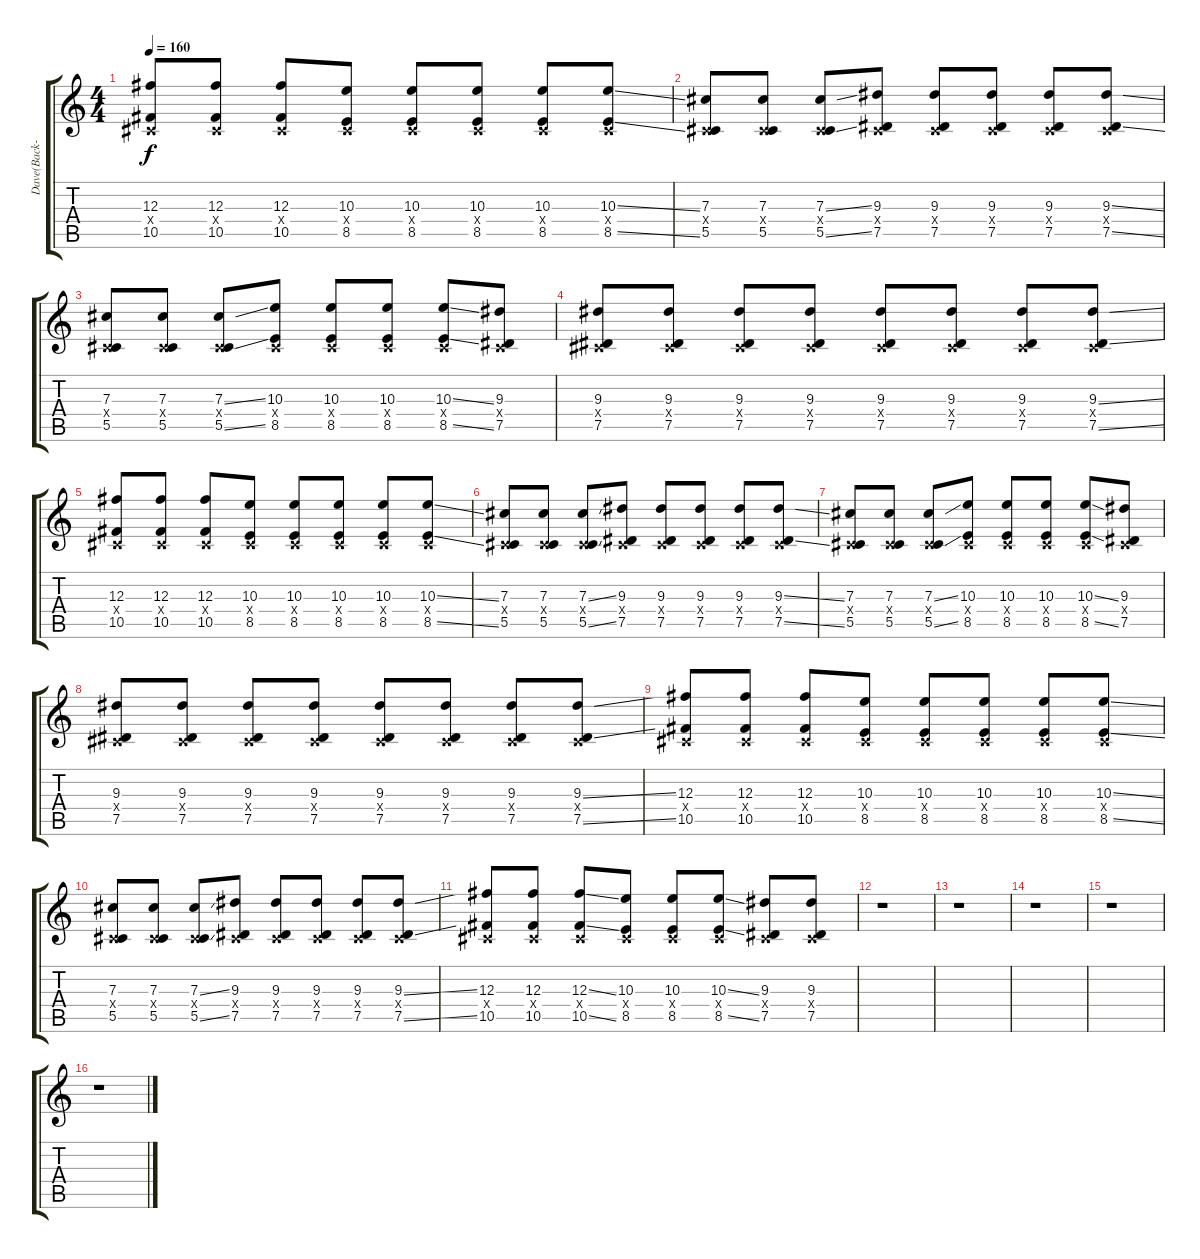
\track ("Dave(Back-Up)" "Dave(Back-") {instrument distortionguitar}
\staff {score tabs}
\tuning (Eb4 Bb3 Gb3 Db3 Ab2 Eb2) {hide}
\ts (4 4)
\tempo 160
\clef g2
\ks c
(12.3 0.4{x} 10.5).8{dy f} (12.3 0.4{x} 10.5).8 (12.3 0.4{x} 10.5).8 (10.3 0.4{x} 8.5).8 (10.3 0.4{x} 8.5).8 (10.3 0.4{x} 8.5).8 (10.3 0.4{x} 8.5).8 (10.3{ss} 0.4{x} 8.5{ss}).8 |
(7.3 0.4{x} 5.5).8 (7.3 0.4{x} 5.5).8 (7.3{ss} 0.4{x} 5.5{ss}).8 (9.3 0.4{x} 7.5).8 (9.3 0.4{x} 7.5).8 (9.3 0.4{x} 7.5).8 (9.3 0.4{x} 7.5).8 (9.3{ss} 0.4{x} 7.5{ss}).8 |
(7.3 0.4{x} 5.5).8 (7.3 0.4{x} 5.5).8 (7.3{ss} 0.4{x} 5.5{ss}).8 (10.3 0.4{x} 8.5).8 (10.3 0.4{x} 8.5).8 (10.3 0.4{x} 8.5).8 (10.3{ss} 0.4{x} 8.5{ss}).8 (9.3 0.4{x} 7.5).8 |
(9.3 0.4{x} 7.5).8 (9.3 0.4{x} 7.5).8 (9.3 0.4{x} 7.5).8 (9.3 0.4{x} 7.5).8 (9.3 0.4{x} 7.5).8 (9.3 0.4{x} 7.5).8 (9.3 0.4{x} 7.5).8 (9.3{ss} 0.4{x} 7.5{ss}).8 |
(12.3 0.4{x} 10.5).8 (12.3 0.4{x} 10.5).8 (12.3 0.4{x} 10.5).8 (10.3 0.4{x} 8.5).8 (10.3 0.4{x} 8.5).8 (10.3 0.4{x} 8.5).8 (10.3 0.4{x} 8.5).8 (10.3{ss} 0.4{x} 8.5{ss}).8 |
(7.3 0.4{x} 5.5).8 (7.3 0.4{x} 5.5).8 (7.3{ss} 0.4{x} 5.5{ss}).8 (9.3 0.4{x} 7.5).8 (9.3 0.4{x} 7.5).8 (9.3 0.4{x} 7.5).8 (9.3 0.4{x} 7.5).8 (9.3{ss} 0.4{x} 7.5{ss}).8 |
(7.3 0.4{x} 5.5).8 (7.3 0.4{x} 5.5).8 (7.3{ss} 0.4{x} 5.5{ss}).8 (10.3 0.4{x} 8.5).8 (10.3 0.4{x} 8.5).8 (10.3 0.4{x} 8.5).8 (10.3{ss} 0.4{x} 8.5{ss}).8 (9.3 0.4{x} 7.5).8 |
(9.3 0.4{x} 7.5).8 (9.3 0.4{x} 7.5).8 (9.3 0.4{x} 7.5).8 (9.3 0.4{x} 7.5).8 (9.3 0.4{x} 7.5).8 (9.3 0.4{x} 7.5).8 (9.3 0.4{x} 7.5).8 (9.3{ss} 0.4{x} 7.5{ss}).8 |
(12.3 0.4{x} 10.5).8 (12.3 0.4{x} 10.5).8 (12.3 0.4{x} 10.5).8 (10.3 0.4{x} 8.5).8 (10.3 0.4{x} 8.5).8 (10.3 0.4{x} 8.5).8 (10.3 0.4{x} 8.5).8 (10.3{ss} 0.4{x} 8.5{ss}).8 |
(7.3 0.4{x} 5.5).8 (7.3 0.4{x} 5.5).8 (7.3{ss} 0.4{x} 5.5{ss}).8 (9.3 0.4{x} 7.5).8 (9.3 0.4{x} 7.5).8 (9.3 0.4{x} 7.5).8 (9.3 0.4{x} 7.5).8 (9.3{ss} 0.4{x} 7.5{ss}).8 |
(12.3 0.4{x} 10.5).8 (12.3 0.4{x} 10.5).8 (12.3{ss} 0.4{x} 10.5{ss}).8 (10.3 0.4{x} 8.5).8 (10.3 0.4{x} 8.5).8 (10.3{ss} 0.4{x} 8.5{ss}).8 (9.3 0.4{x} 7.5).8 (9.3 0.4{x} 7.5).8 |
r.1 |
r.1 |
r.1 |
r.1 |
r.1
